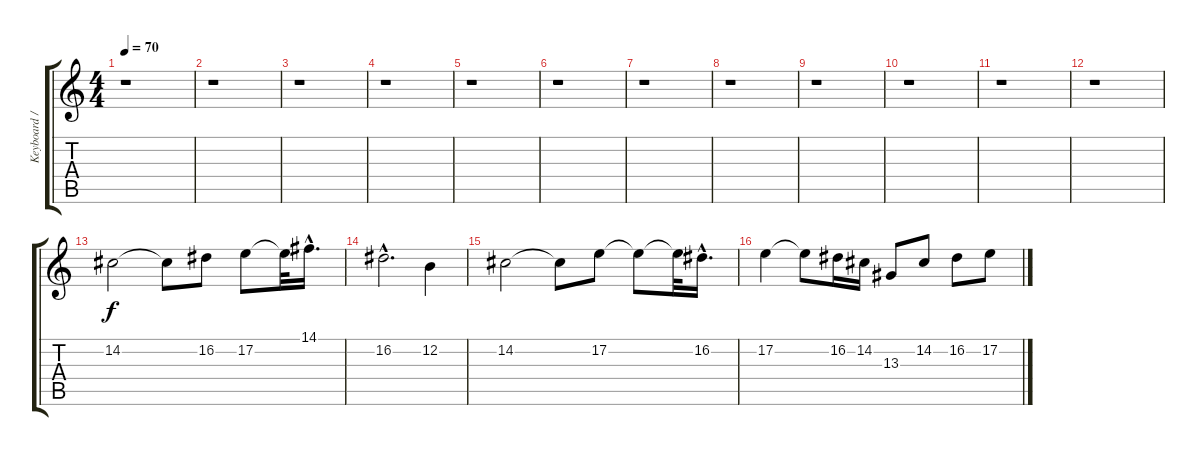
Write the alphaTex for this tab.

\track ("Keyboard / Flake Lorenz" "Keyboard /") {instrument stringensemble2}
\staff {score tabs}
\tuning (E4 B3 G3 D3 A2 E2) {hide}
\ts (4 4)
\tempo 70
\clef g2
\ks c
r.1{dy f} |
r.1 |
r.1 |
r.1 |
r.1 |
r.1 |
r.1 |
r.1 |
r.1 |
r.1 |
r.1 |
r.1 |
14.2.2 14.2{t}.8 16.2.8 17.2.8 17.2{t}.32 14.1{hac}.16{d} |
16.2{hac}.2{d} 12.2.4 |
14.2.2 14.2{t}.8 17.2.8 17.2{t}.8 17.2{t}.32 16.2{hac}.16{d} |
17.2.4 17.2{t}.8 16.2.16 14.2.16 13.3.8 14.2.8 16.2.8 17.2.8
